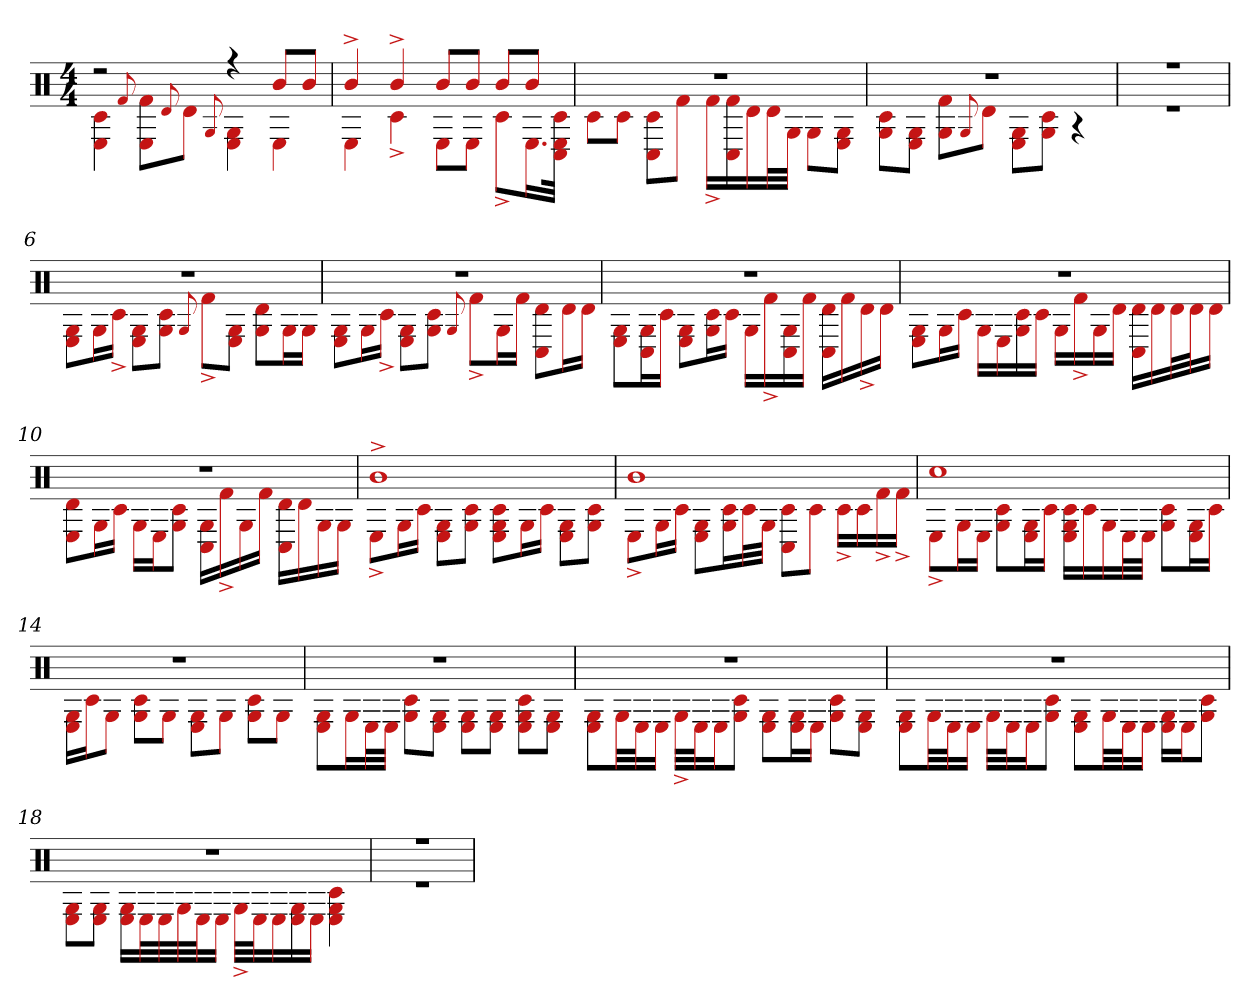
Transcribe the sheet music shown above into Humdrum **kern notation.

**kern
*part1
*staff1
*clefX
*k[]
*M4/4
=1
*^
2r	4c# 4E
.	8qqf#
.	8f# 8EL
.	8qqd
.	8dJ
.	8qqG
4r	4E 4G
8bL	4E
8bJ	.
=2	=2
4b^	4E
4b^	4c#^
8bL	8EL
8bJ	8EJ
8bL	8c#^L
8bJ	16.EL
.	32E 32c# 32C#JJk
=3	=3
1r	8c#L
.	8c#J
.	8C# 8c#L
.	8f#J
.	16f#^LL
.	16f# 16C#
.	16d
.	32dL
.	32GJJJ
.	8GL
.	8G 8EJ
=4	=4
1r	8c# 8GL
.	8E 8GJ
.	8G 8f#L
.	8qqG
.	8dJ
.	8G 8EL
.	8c# 8GJ
.	4r
=5	=5
1r	1r
=6	=6
1r	8E 8GL
.	16GL
.	16c#^JJ
.	8G 8EL
.	8c# 8GJ
.	8qqG
.	8f#^L
.	8G 8EJ
.	8d 8GL
.	16GL
.	16GJJ
=7	=7
1r	8E 8GL
.	16GL
.	16c#^JJ
.	8G 8EL
.	8G 8c#J
.	8qqG
.	8f#^L
.	16GL
.	16f#JJ
.	8d 8C#L
.	16dL
.	16dJJ
=8	=8
1r	8E 8GL
.	16G 16C#L
.	16c#JJ
.	8G 8EL
.	16G 16c#L
.	16c#JJ
.	16GLL
.	16f#^
.	16C# 16G
.	16f#JJ
.	16C# 16dLL
.	16f#
.	16d^
.	16dJJ
=9	=9
1r	8G 8EL
.	16GL
.	16c#JJ
.	16GLL
.	16E
.	16c# 16G
.	16c#JJ
.	16GLL
.	16f#^
.	16G
.	16dJJ
.	16C# 16dLL
.	16d
.	32dL
.	32dJ
.	16dJJ
=10	=10
1r	8d 8EL
.	16GL
.	16c#JJ
.	16GLL
.	16EJ
.	8G 8c#J
.	16G 16C#LL
.	16f#^
.	16G
.	16f#JJ
.	16d 16C#LL
.	16d
.	16G
.	16GJJ
=11	=11
1b^	8E^L
.	16GL
.	16c#JJ
.	8G 8EL
.	8c# 8GJ
.	8E 8G 8c#L
.	16GL
.	16c#JJ
.	8G 8EL
.	8c# 8GJ
=12	=12
1b	8E^L
.	16GL
.	16c#JJ
.	8G 8EL
.	16G 16c#L
.	32c#L
.	32GJJJ
.	8C# 8c#L
.	8c#J
.	16c#^LL
.	16c#
.	16f#^
.	16f#^JJ
=13	=13
1cc#	8E^L
.	16GL
.	16EJJ
.	8c# 8GL
.	16E 16GL
.	16c#JJ
.	16c# 16E 16GLL
.	16c#
.	16G
.	32EL
.	32EJJJ
.	8c# 8GL
.	16E 16GL
.	16c#JJ
=14	=14
1r	16E 16GLL
.	16c#J
.	8GJ
.	8c# 8GL
.	8GJ
.	8G 8EL
.	8GJ
.	8c# 8GL
.	8GJ
=15	=15
1r	8E 8GL
.	16GL
.	32EL
.	32EJJJ
.	8c# 8GL
.	8E 8GJ
.	8E 8GL
.	8G 8EJ
.	8E 8c# 8GL
.	8E 8GJ
=16	=16
1r	8E 8GL
.	32GLL
.	32EJ
.	16EJJ
.	32G^LLL
.	32EJ
.	16EJ
.	8c# 8GJ
.	8G 8EL
.	16G 16EL
.	16EJJ
.	8c# 8GL
.	8G 8EJ
=17	=17
1r	8E 8GL
.	32GLL
.	32EJ
.	16EJJ
.	32GLLL
.	32EJ
.	16EJ
.	8c# 8GJ
.	8E 8GL
.	32GLL
.	32EJ
.	16EJJ
.	16G 16ELL
.	16EJ
.	8c# 8GJ
=18	=18
1r	8E 8GL
.	8G 8EJ
.	16E 16GLL
.	32EL
.	32E
.	32G
.	32EJ
.	16EJJ
.	32G^LLL
.	32EJ
.	16E
.	16G 16E
.	16EJJ
.	4c# 4G 4E
=19	=19
1r	1r
*v	*v
=
*-
